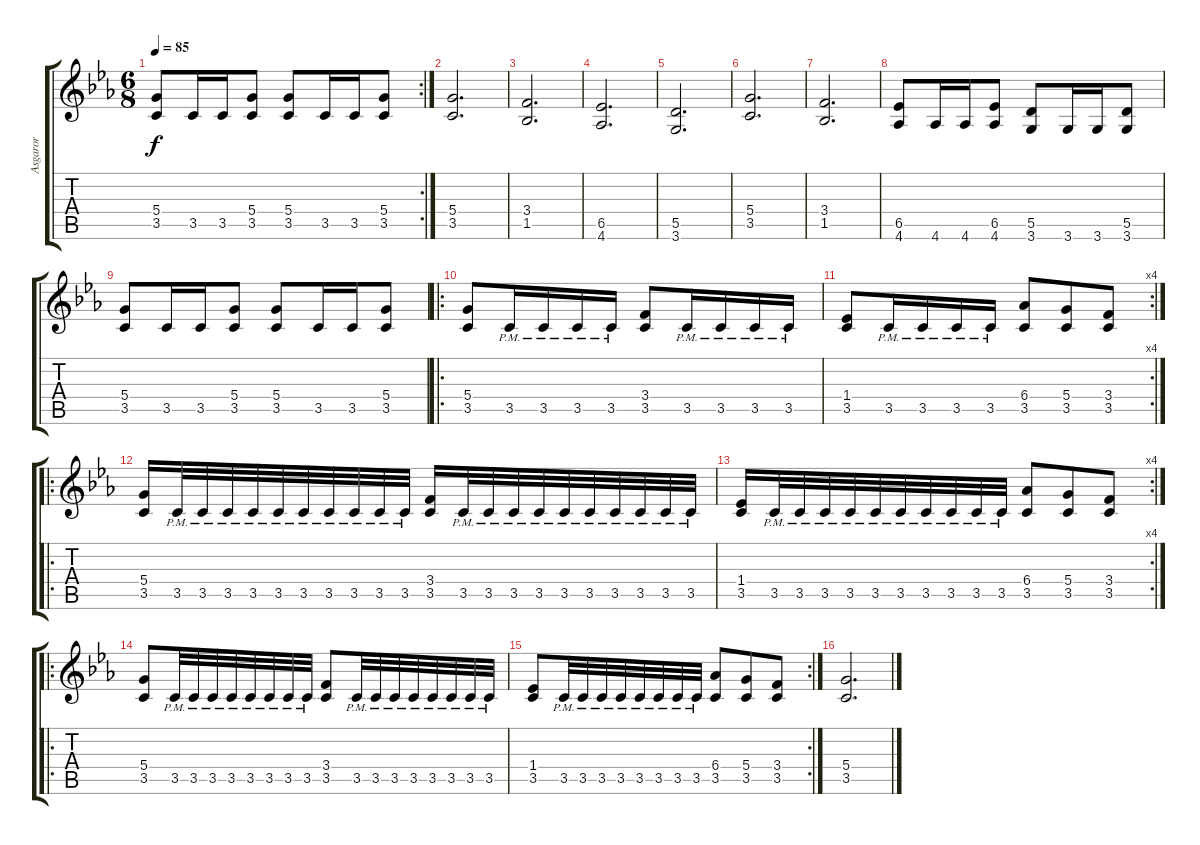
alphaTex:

\track ("Asgaror" "Asgaror") {instrument distortionguitar}
\staff {score tabs}
\tuning (E4 B3 G3 D3 A2 E2) {hide}
\rc 2
\ts (6 8)
\tempo 85
\clef g2
\ks cminor
(5.4 3.5).8{dy f} 3.5.16 3.5.16 (5.4 3.5).8 (5.4 3.5).8 3.5.16 3.5.16 (5.4 3.5).8 |
(5.4 3.5).2{d} |
(3.4 1.5).2{d} |
(6.5 4.6).2{d} |
(5.5 3.6).2{d} |
(5.4 3.5).2{d} |
(3.4 1.5).2{d} |
(6.5 4.6).8 4.6.16 4.6.16 (6.5 4.6).8 (5.5 3.6).8 3.6.16 3.6.16 (5.5 3.6).8 |
(5.4 3.5).8 3.5.16 3.5.16 (5.4 3.5).8 (5.4 3.5).8 3.5.16 3.5.16 (5.4 3.5).8 |
\ro
(5.4 3.5).8 3.5{pm}.16 3.5{pm}.16 3.5{pm}.16 3.5{pm}.16 (3.4 3.5).8 3.5{pm}.16 3.5{pm}.16 3.5{pm}.16 3.5{pm}.16 |
\rc 4
(1.4 3.5).8 3.5{pm}.16 3.5{pm}.16 3.5{pm}.16 3.5{pm}.16 (6.4 3.5).8 (5.4 3.5).8 (3.4 3.5).8 |
\ro
(5.4 3.5).16 3.5{pm}.32 3.5{pm}.32 3.5{pm}.32 3.5{pm}.32 3.5{pm}.32 3.5{pm}.32 3.5{pm}.32 3.5{pm}.32 3.5{pm}.32 3.5{pm}.32 (3.4 3.5).16 3.5{pm}.32 3.5{pm}.32 3.5{pm}.32 3.5{pm}.32 3.5{pm}.32 3.5{pm}.32 3.5{pm}.32 3.5{pm}.32 3.5{pm}.32 3.5{pm}.32 |
\rc 4
(1.4 3.5).16 3.5{pm}.32 3.5{pm}.32 3.5{pm}.32 3.5{pm}.32 3.5{pm}.32 3.5{pm}.32 3.5{pm}.32 3.5{pm}.32 3.5{pm}.32 3.5{pm}.32 (6.4 3.5).8 (5.4 3.5).8 (3.4 3.5).8 |
\ro
(5.4 3.5).8 3.5{pm}.32 3.5{pm}.32 3.5{pm}.32 3.5{pm}.32 3.5{pm}.32 3.5{pm}.32 3.5{pm}.32 3.5{pm}.32 (3.4 3.5).8 3.5{pm}.32 3.5{pm}.32 3.5{pm}.32 3.5{pm}.32 3.5{pm}.32 3.5{pm}.32 3.5{pm}.32 3.5{pm}.32 |
\rc 2
(1.4 3.5).8 3.5{pm}.32 3.5{pm}.32 3.5{pm}.32 3.5{pm}.32 3.5{pm}.32 3.5{pm}.32 3.5{pm}.32 3.5{pm}.32 (6.4 3.5).8 (5.4 3.5).8 (3.4 3.5).8 |
(5.4 3.5).2{d}
